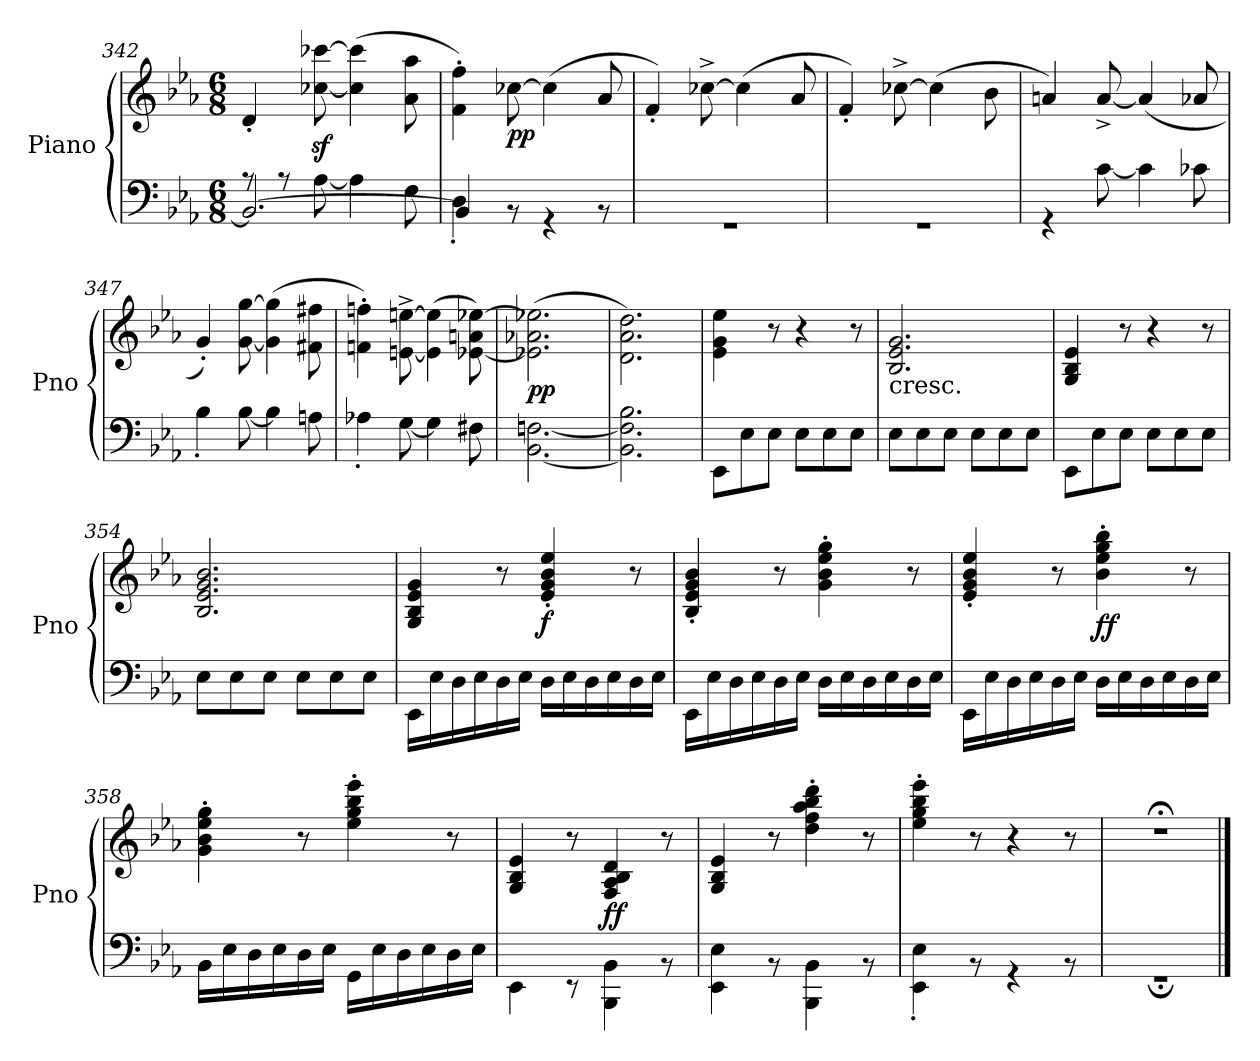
**kern	**kern	**dynam
*part1	*part1	*part1
*staff2	*staff1	*staff1/2
*I"Piano	*	*
*I'Pno	*	*
*clefF4	*clefG2	*
*k[b-e-a-]	*k[b-e-a-]	*
*M6/8	*M6/8	*
=342	=342	=342
*^	*	*
*	*^	*	*
2.ryy	8rA	2.BB-/_	4d'/	.
.	8rA	.	.	.
.	[8A-\	.	[8cc-X\z< [8ccc-X\z<	.
.	4A-\]	.	(>4cc-\] 4ccc-\]	.
.	8F\	.	8a-\ 8aa-\	.
=343	=343	=343	=343	=343
2.ryy	4D'\	4BB-/]	4f\' 4ff\')	.
!	!	!	!	!LO:DY:b
.	8r	8ryy	[8cc-X\	pp
.	4r	4ryy	(>4cc-\]	.
.	8r	8ryy	8a-/	.
*	*v	*v	*	*
=344	=344	=344	=344
2.ryy	2.r	4f'/)	.
.	.	[8cc-X^\	.
.	.	(>4cc-\]	.
.	.	8a-/	.
!!LO:LB:g=z
=345	=345	=345	=345
2.ryy	2.r	4f'/)	.
.	.	[8cc-X^\	.
.	.	(>4cc-\]	.
.	.	8b-\	.
=346	=346	=346	=346
2.ryy	4r	4an/)	.
.	[8c\	[8a^/	.
.	4c\]	(<4a/]	.
.	8c-X\	8a-X/	.
=347	=347	=347	=347
2.ryy	4B-'\	4g'/)	.
.	[8B-\	[8g\ [8gg\	.
.	4B-\]	(>4g\] 4gg\]	.
.	8An\	8f#X\ 8ff#X\	.
=348	=348	=348	=348
2.ryy	4A-X'\	4fn\' 4ffn\')	.
.	[8G\	[8en\^ [8een\^	.
.	4G\]	(>4e\] 4ee\]	.
.	8F#X\	[8e-X\ 8an\ [8ee-X\)	.
=349	=349	=349	=349
!	!	!	!LO:DY:b
2.ryy	[2.BB-\ [2.Fn\	(>2.e-X\] 2.a-X\ 2.ee-X\]	pp
=350	=350	=350	=350
2.ryy	2.BB-\] 2.F\] 2.B-\	2.d\ 2.a-\ 2.dd\)	.
=351	=351	=351	=351
2.ryy	8EE-\L	4e-\ 4g\ 4ee-\	.
.	8E-\	.	.
.	8E-\J	8r	.
.	8E-\L	4r	.
.	8E-\	.	.
.	8E-\J	8r	.
=352	=352	=352	=352
!	!	!LO:TX:b:t=cresc.	!
2.ryy	8E-\L	2.B-/ 2.e-/ 2.g/	.
.	8E-\	.	.
.	8E-\J	.	.
.	8E-\L	.	.
.	8E-\	.	.
.	8E-\J	.	.
!!LO:LB:g=z
=353	=353	=353	=353
2.ryy	8EE-\L	4G/ 4B-/ 4e-/	.
.	8E-\	.	.
.	8E-\J	8r	.
.	8E-\L	4r	.
.	8E-\	.	.
.	8E-\J	8r	.
=354	=354	=354	=354
2.ryy	8E-\L	2.B-/ 2.e-/ 2.g/ 2.b-/	.
.	8E-\	.	.
.	8E-\J	.	.
.	8E-\L	.	.
.	8E-\	.	.
.	8E-\J	.	.
=355	=355	=355	=355
2.ryy	16EE-\LL	4G/ 4B-/ 4e-/ 4g/	.
.	16E-\	.	.
.	16D\	.	.
.	16E-\	.	.
.	16D\	8r	.
.	16E-\JJ	.	.
!	!	!	!LO:DY:b
.	16D\LL	4e-/' 4g/' 4b-/' 4ee-/'	f
.	16E-\	.	.
.	16D\	.	.
.	16E-\	.	.
.	16D\	8r	.
.	16E-\JJ	.	.
=356	=356	=356	=356
2.ryy	16EE-\LL	4B-/' 4e-/' 4g/' 4b-/'	.
.	16E-\	.	.
.	16D\	.	.
.	16E-\	.	.
.	16D\	8r	.
.	16E-\JJ	.	.
.	16D\LL	4g\' 4b-\' 4ee-\' 4gg\'	.
.	16E-\	.	.
.	16D\	.	.
.	16E-\	.	.
.	16D\	8r	.
.	16E-\JJ	.	.
!!LO:PB:g=z
=357	=357	=357	=357
2.ryy	16EE-\LL	4e-/' 4g/' 4b-/' 4ee-/'	.
.	16E-\	.	.
.	16D\	.	.
.	16E-\	.	.
.	16D\	8r	.
.	16E-\JJ	.	.
!	!	!	!LO:DY:b
.	16D\LL	4b-\' 4ee-\' 4gg\' 4bb-\'	ff
.	16E-\	.	.
.	16D\	.	.
.	16E-\	.	.
.	16D\	8r	.
.	16E-\JJ	.	.
=358	=358	=358	=358
2.ryy	16BB-\LL	4g\' 4b-\' 4ee-\' 4gg\'	.
.	16E-\	.	.
.	16D\	.	.
.	16E-\	.	.
.	16D\	8r	.
.	16E-\JJ	.	.
.	16GG\LL	4ee-\' 4gg\' 4bb-\' 4eee-\'	.
.	16E-\	.	.
.	16D\	.	.
.	16E-\	.	.
.	16D\	8r	.
.	16E-\JJ	.	.
=359	=359	=359	=359
2.ryy	4EE-\	4G/ 4B-/ 4e-/	.
.	8r	8r	.
!	!	!	!LO:DY:b
.	4BBB-\ 4BB-\	4F/ 4A-/ 4B-/ 4d/	ff
.	8r	8r	.
=360	=360	=360	=360
2.ryy	4EE-\ 4E-\	4G/ 4B-/ 4e-/	.
.	8r	8r	.
.	4BBB-\ 4BB-\	4dd\' 4ff\' 4aa-\' 4bb-\' 4ddd\'	.
.	8r	8r	.
=361	=361	=361	=361
2.ryy	4EE-\' 4E-\'	4ee-\' 4gg\' 4bb-\' 4eee-\'	.
.	8r	8r	.
.	4r	4r	.
.	8r	8r	.
=362	=362	=362	=362
2.ryy	2.r;	2.r;	.
*v	*v	*	*
==	==	==
*-	*-	*-
